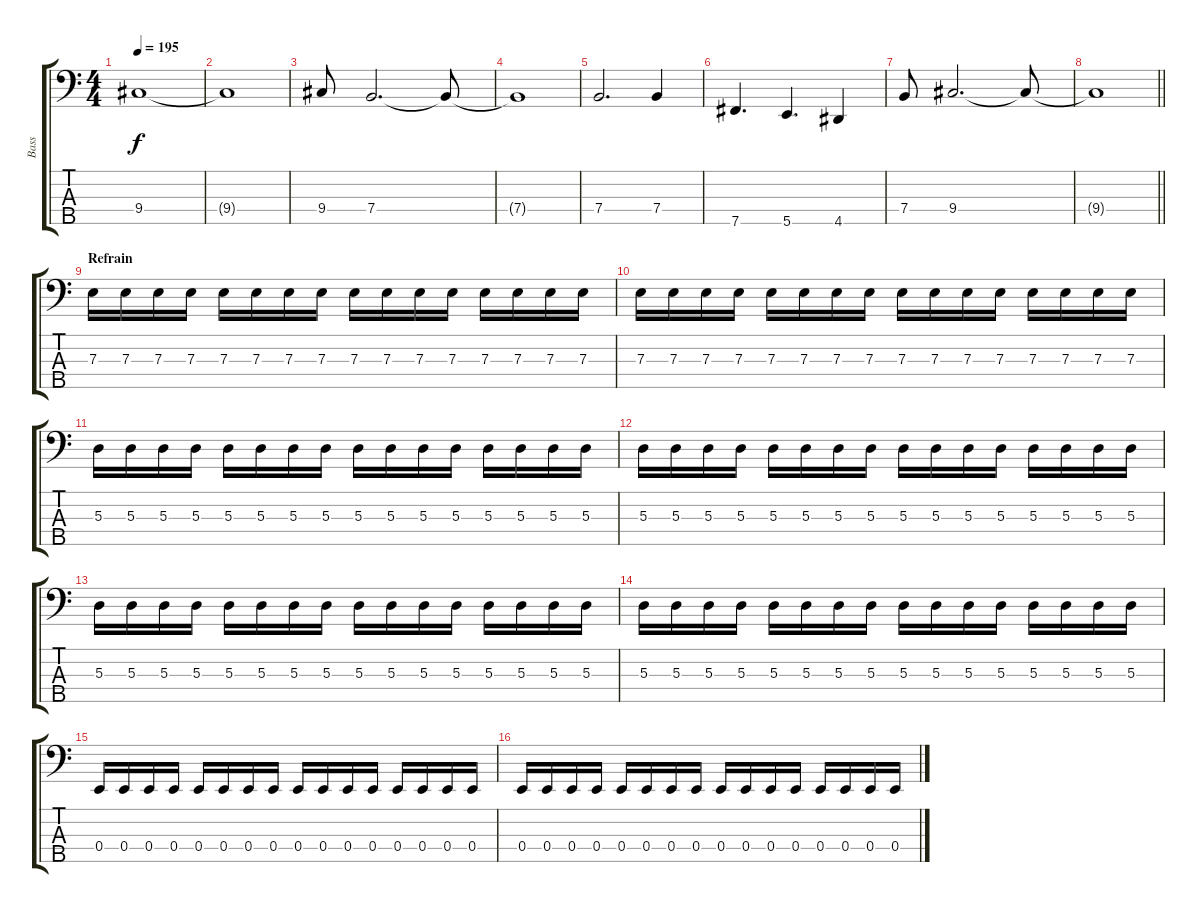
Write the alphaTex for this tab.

\track ("Bass" "Bass") {instrument electricbasspick}
\staff {score tabs}
\tuning (G2 D2 A1 E1 B0) {hide}
\ts (4 4)
\tempo 195
\clef f4
\ks c
9.4.1{dy f} |
9.4{t}.1 |
9.4.8 7.4.2{d} 7.4{t}.8 |
7.4{t}.1 |
7.4.2{d} 7.4.4 |
7.5.4{d} 5.5.4{d} 4.5.4 |
7.4.8 9.4.2{d} 9.4{t}.8 |
\barLineRight lightlight
9.4{t}.1 |
\section ("" "Refrain")
7.3.16 7.3.16 7.3.16 7.3.16 7.3.16 7.3.16 7.3.16 7.3.16 7.3.16 7.3.16 7.3.16 7.3.16 7.3.16 7.3.16 7.3.16 7.3.16 |
7.3.16 7.3.16 7.3.16 7.3.16 7.3.16 7.3.16 7.3.16 7.3.16 7.3.16 7.3.16 7.3.16 7.3.16 7.3.16 7.3.16 7.3.16 7.3.16 |
5.3.16 5.3.16 5.3.16 5.3.16 5.3.16 5.3.16 5.3.16 5.3.16 5.3.16 5.3.16 5.3.16 5.3.16 5.3.16 5.3.16 5.3.16 5.3.16 |
5.3.16 5.3.16 5.3.16 5.3.16 5.3.16 5.3.16 5.3.16 5.3.16 5.3.16 5.3.16 5.3.16 5.3.16 5.3.16 5.3.16 5.3.16 5.3.16 |
5.3.16 5.3.16 5.3.16 5.3.16 5.3.16 5.3.16 5.3.16 5.3.16 5.3.16 5.3.16 5.3.16 5.3.16 5.3.16 5.3.16 5.3.16 5.3.16 |
5.3.16 5.3.16 5.3.16 5.3.16 5.3.16 5.3.16 5.3.16 5.3.16 5.3.16 5.3.16 5.3.16 5.3.16 5.3.16 5.3.16 5.3.16 5.3.16 |
0.4.16 0.4.16 0.4.16 0.4.16 0.4.16 0.4.16 0.4.16 0.4.16 0.4.16 0.4.16 0.4.16 0.4.16 0.4.16 0.4.16 0.4.16 0.4.16 |
0.4.16 0.4.16 0.4.16 0.4.16 0.4.16 0.4.16 0.4.16 0.4.16 0.4.16 0.4.16 0.4.16 0.4.16 0.4.16 0.4.16 0.4.16 0.4.16
